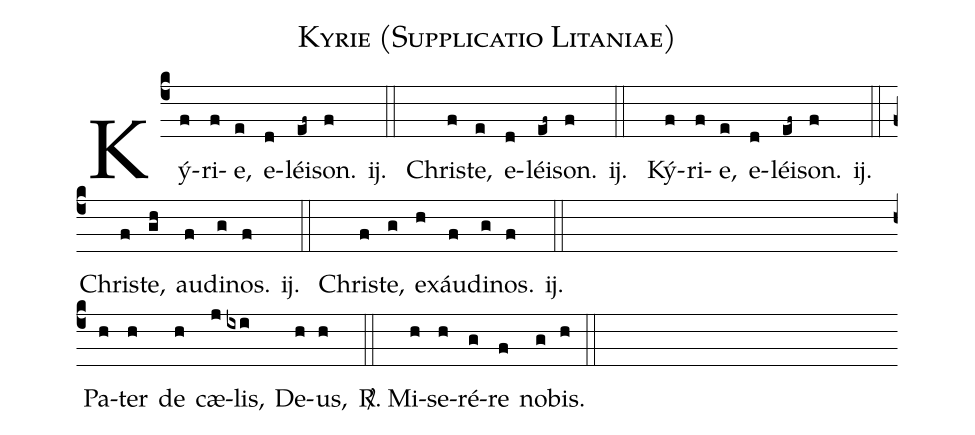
name:Kyrie (Supplicatio Litaniae);
%%
(c4)Ký(f)ri(f)e,(e) e(d)léi(ef~)son.(f) ij. (::)
Chris(f)te,(e) e(d)léi(ef~)son.(f) ij. (::)
Ký(f)ri(f)e,(e) e(d)léi(ef~)son.(f) ij. (::)
Chris(f)te,(gh) au(f)di(g)nos.(f) ij. (::)
Chris(f)te,(g) ex(h)áu(f)di(g)nos.(f) ij. (::Z)
Pa(h)ter(h) de(h) cæ(j)lis,(ixi) De(h)us,(h) (::)
<sp>R/</sp>. Mi(h)se(h)ré(g)re(f) no(g)bis.(h) (::)
